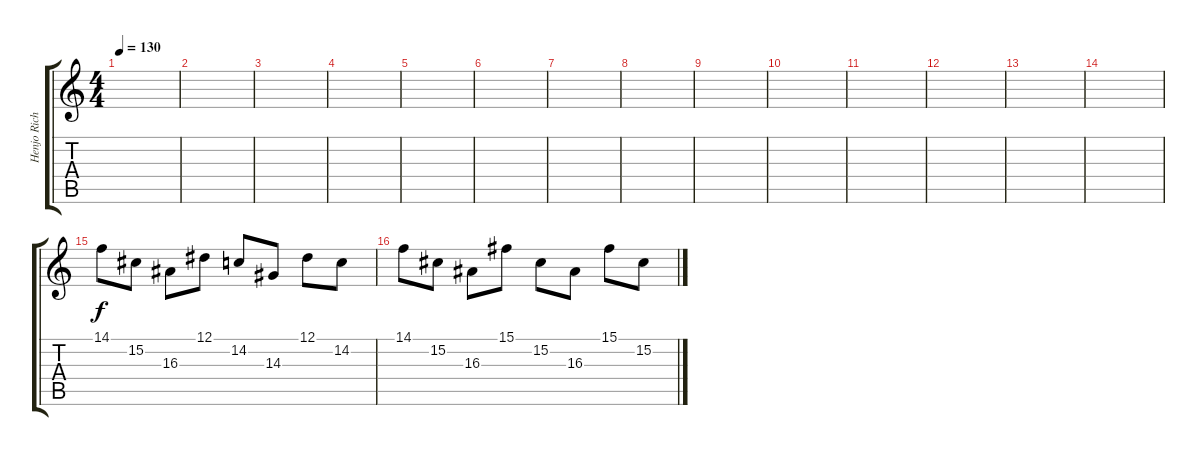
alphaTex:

\track ("Henjo Richter (keyboards)" "Henjo Rich") {instrument fx7echoes}
\staff {score tabs}
\tuning (Eb4 Bb3 Gb3 Db3 Ab2 Eb2) {hide}
\ts (4 4)
\tempo 130
\clef g2
\ks c
|
|
|
|
|
|
|
|
|
|
|
|
|
|
14.1.8 15.2.8 16.3.8 12.1.8 14.2.8 14.3.8 12.1.8 14.2.8 |
14.1.8 15.2.8 16.3.8 15.1.8 15.2.8 16.3.8 15.1.8 15.2.8
